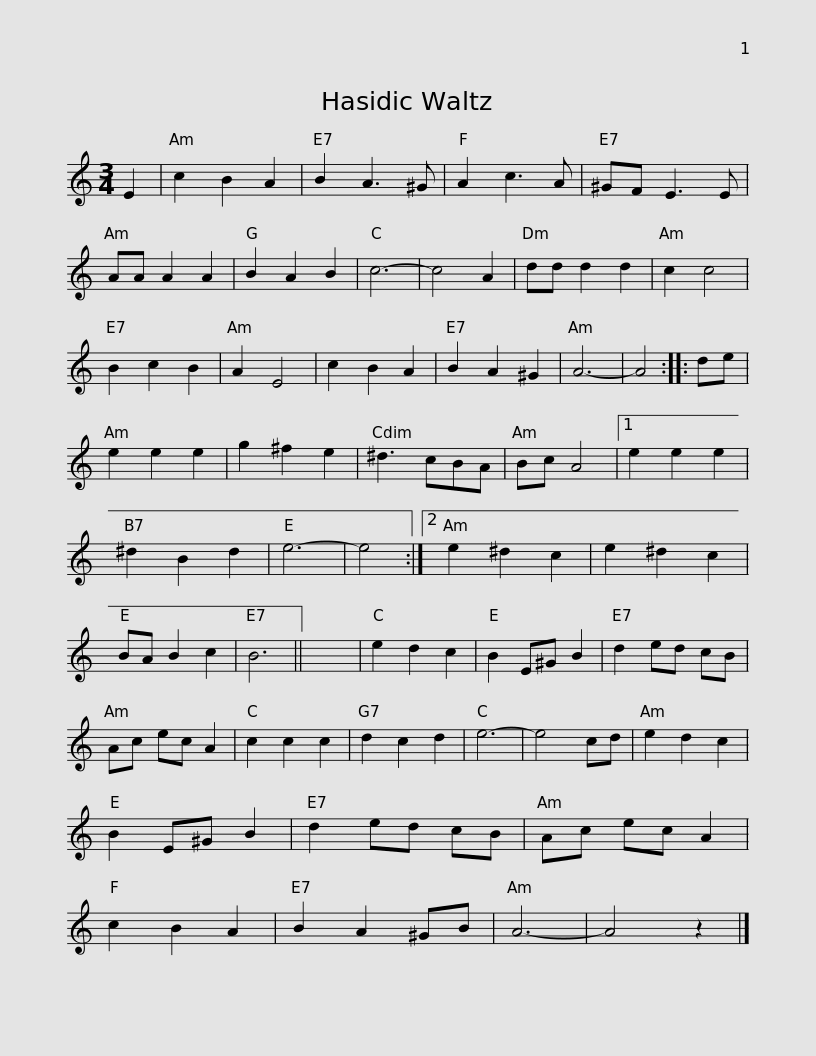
X:1
L:1/8
M:3/4
I:linebreak $
K:C
V:1 treble
V:1
 E2 | c2 B2 A2 | B2 A3 ^G | A2 c3 A | ^GF E3 E | %5
 AA A2 A2 | B2 A2 B2 | c6- | c4 A2 | dd d2 d2 | %10
 c2 c4 | B2 c2 B2 |$ A2 E4 | c2 B2 A2 | B2 A2 ^G2 | %15
 A6- | A4 :: de | e2 e2 e2 | g2 ^f2 e2 | %20
 ^d3 cBA | Bc A4 |1 e2 e2 e2 | ^d2 B2 d2 | e6- | %25
 e4 :|2$ e2 ^d2 c2 | e2 ^d2 c2 | BA B2 c2 | B6 || %30
 x6 | e2 d2 c2 | B2 E^G B2 | d2 ed cB | Ac ec A2 | %35
 c2 c2 c2 | d2 c2 d2 | e6- |$ e4 cd | e2 d2 c2 | %40
 B2 E^G B2 | d2 ed cB | Ac ec A2 | c2 B2 A2 | B2 A2 ^GB | %45
 A6- | A4 z2 |] %47
